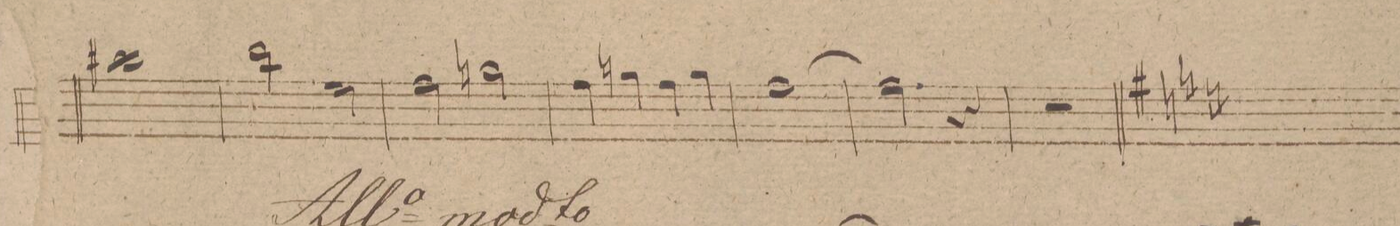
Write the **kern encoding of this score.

**kern	**dynam
*I"Oboe 1mo	*
*clefG2	*
*k[f#c#g#d#]	*
*met(c|)	*
*M2/2	*
1aa#X\	.
=175	=175
2bb\	.
2ee\	.
=176	=176
2ff#\	.
2ggn\	.
=177	=177
4ff#\	.
4ggn\	.
4ff#\	.
4gg\	.
=178	=178
[1ff#\	.
=179	=179
2.ff#\]	.
4r	.
=180	=180
1r	.
=181||	=181||
*-	*-
